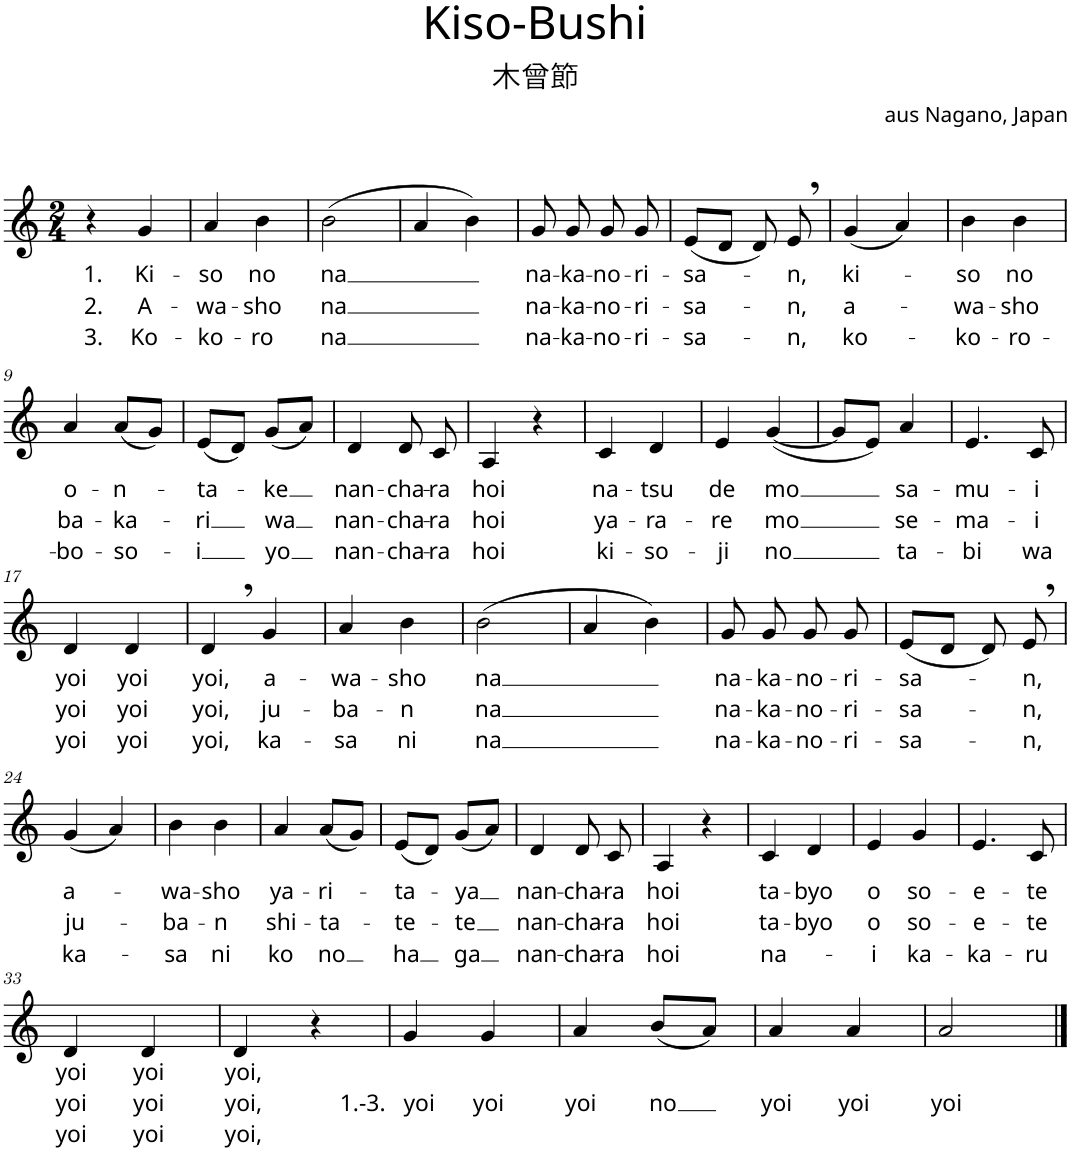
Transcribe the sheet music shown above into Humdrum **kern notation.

**kern	**text	**text	**text
*part1	*part1	*part1	*part1
*staff1	*staff1	*staff1	*staff1
*I"Piano	*	*	*
*I'Pno.	*	*	*
*clefG2	*	*	*
*k[]	*	*	*
*M2/4	*	*	*
=1	=1	=1	=1
!	!LO:LY:b	!LO:LY:b	!LO:LY:b
4r	1.	2.	3.
!	!LO:LY:b	!LO:LY:b	!LO:LY:b
4g/	Ki-	A-	Ko-
=2	=2	=2	=2
!	!LO:LY:b	!LO:LY:b	!LO:LY:b
4a/	-so	-wa-	-ko-
!	!LO:LY:b	!LO:LY:b	!LO:LY:b
4b\	no	-sho	-ro
=3	=3	=3	=3
!	!LO:LY:b	!LO:LY:b	!LO:LY:b
(2b\	na	na	na
=4	=4	=4	=4
4a/	.	.	.
4b\)	.	.	.
=5	=5	=5	=5
!	!LO:LY:b	!LO:LY:b	!LO:LY:b
8g/	na-	na-	na-
!	!LO:LY:b	!LO:LY:b	!LO:LY:b
8g/	-ka-	-ka-	-ka-
!	!LO:LY:b	!LO:LY:b	!LO:LY:b
8g/	-no-	-no-	-no-
!	!LO:LY:b	!LO:LY:b	!LO:LY:b
8g/	-ri-	-ri-	-ri-
=6	=6	=6	=6
!	!LO:LY:b	!LO:LY:b	!LO:LY:b
(8e/L	-sa-	-sa-	-sa-
8d/J	.	.	.
8d/)	.	.	.
!	!LO:LY:b	!LO:LY:b	!LO:LY:b
8e,/	-n,	-n,	-n,
=7	=7	=7	=7
!	!LO:LY:b	!LO:LY:b	!LO:LY:b
(4g/	ki-	a-	ko-
4a/)	.	.	.
=8	=8	=8	=8
!	!LO:LY:b	!LO:LY:b	!LO:LY:b
4b\	-so	-wa-	-ko-
!	!LO:LY:b	!LO:LY:b	!LO:LY:b
4b\	no	-sho	-ro-
!!LO:LB:g=z
=9	=9	=9	=9
!	!LO:LY:b	!LO:LY:b	!LO:LY:b
4a/	o-	ba-	-bo-
!	!LO:LY:b	!LO:LY:b	!LO:LY:b
(8a/L	-n-	-ka-	-so-
8g/J)	.	.	.
=10	=10	=10	=10
!	!LO:LY:b	!LO:LY:b	!LO:LY:b
(8e/L	-ta-	-ri	-i
8d/J)	.	.	.
!	!LO:LY:b	!LO:LY:b	!LO:LY:b
(8g/L	-ke	wa	yo
8a/J)	.	.	.
=11	=11	=11	=11
!	!LO:LY:b	!LO:LY:b	!LO:LY:b
4d/	nan-	nan-	nan-
!	!LO:LY:b	!LO:LY:b	!LO:LY:b
8d/	-cha-	-cha-	-cha-
!	!LO:LY:b	!LO:LY:b	!LO:LY:b
8c/	-ra	-ra	-ra
=12	=12	=12	=12
!	!LO:LY:b	!LO:LY:b	!LO:LY:b
4A/	hoi	hoi	hoi
4r	.	.	.
=13	=13	=13	=13
!	!LO:LY:b	!LO:LY:b	!LO:LY:b
4c/	na-	ya-	ki-
!	!LO:LY:b	!LO:LY:b	!LO:LY:b
4d/	-tsu	-ra-	-so-
=14	=14	=14	=14
!	!LO:LY:b	!LO:LY:b	!LO:LY:b
4e/	de	-re	-ji
!	!LO:LY:b	!LO:LY:b	!LO:LY:b
([4g/	mo	mo	no
=15	=15	=15	=15
8g/L]	.	.	.
8e/J)	.	.	.
!	!LO:LY:b	!LO:LY:b	!LO:LY:b
4a/	sa-	se-	ta-
=16	=16	=16	=16
!	!LO:LY:b	!LO:LY:b	!LO:LY:b
4.e/	-mu-	-ma-	-bi
!	!LO:LY:b	!LO:LY:b	!LO:LY:b
8c/	-i	-i	wa
!!LO:LB:g=z
=17	=17	=17	=17
!	!LO:LY:b	!LO:LY:b	!LO:LY:b
4d/	yoi	yoi	yoi
!	!LO:LY:b	!LO:LY:b	!LO:LY:b
4d/	yoi	yoi	yoi
=18	=18	=18	=18
!	!LO:LY:b	!LO:LY:b	!LO:LY:b
4d,/	yoi,	yoi,	yoi,
!	!LO:LY:b	!LO:LY:b	!LO:LY:b
4g/	a-	ju-	ka-
=19	=19	=19	=19
!	!LO:LY:b	!LO:LY:b	!LO:LY:b
4a/	-wa-	-ba-	-sa
!	!LO:LY:b	!LO:LY:b	!LO:LY:b
4b\	-sho	-n	ni
=20	=20	=20	=20
!	!LO:LY:b	!LO:LY:b	!LO:LY:b
(2b\	na	na	na
=21	=21	=21	=21
4a/	.	.	.
4b\)	.	.	.
=22	=22	=22	=22
!	!LO:LY:b	!LO:LY:b	!LO:LY:b
8g/	na-	na-	na-
!	!LO:LY:b	!LO:LY:b	!LO:LY:b
8g/	-ka-	-ka-	-ka-
!	!LO:LY:b	!LO:LY:b	!LO:LY:b
8g/	-no-	-no-	-no-
!	!LO:LY:b	!LO:LY:b	!LO:LY:b
8g/	-ri-	-ri-	-ri-
=23	=23	=23	=23
!	!LO:LY:b	!LO:LY:b	!LO:LY:b
(8e/L	-sa-	-sa-	-sa-
8d/J	.	.	.
8d/)	.	.	.
!	!LO:LY:b	!LO:LY:b	!LO:LY:b
8e,/	-n,	-n,	-n,
!!LO:LB:g=z
=24	=24	=24	=24
!	!LO:LY:b	!LO:LY:b	!LO:LY:b
(4g/	a-	ju-	ka-
4a/)	.	.	.
=25	=25	=25	=25
!	!LO:LY:b	!LO:LY:b	!LO:LY:b
4b\	-wa-	-ba-	-sa
!	!LO:LY:b	!LO:LY:b	!LO:LY:b
4b\	-sho	-n	ni
=26	=26	=26	=26
!	!LO:LY:b	!LO:LY:b	!LO:LY:b
4a/	ya-	shi-	ko
!	!LO:LY:b	!LO:LY:b	!LO:LY:b
(8a/L	-ri-	-ta-	no
8g/J)	.	.	.
=27	=27	=27	=27
!	!LO:LY:b	!LO:LY:b	!LO:LY:b
(8e/L	-ta-	-te-	ha
8d/J)	.	.	.
!	!LO:LY:b	!LO:LY:b	!LO:LY:b
(8g/L	-ya	-te	ga
8a/J)	.	.	.
=28	=28	=28	=28
!	!LO:LY:b	!LO:LY:b	!LO:LY:b
4d/	nan-	nan-	nan-
!	!LO:LY:b	!LO:LY:b	!LO:LY:b
8d/	-cha-	-cha-	-cha-
!	!LO:LY:b	!LO:LY:b	!LO:LY:b
8c/	-ra	-ra	-ra
=29	=29	=29	=29
!	!LO:LY:b	!LO:LY:b	!LO:LY:b
4A/	hoi	hoi	hoi
4r	.	.	.
=30	=30	=30	=30
!	!LO:LY:b	!LO:LY:b	!LO:LY:b
4c/	ta-	ta-	na-
!	!LO:LY:b	!LO:LY:b	!
4d/	-byo	-byo	.
=31	=31	=31	=31
!	!LO:LY:b	!LO:LY:b	!LO:LY:b
4e/	o	o	-i
!	!LO:LY:b	!LO:LY:b	!LO:LY:b
4g/	so-	so-	ka-
=32	=32	=32	=32
!	!LO:LY:b	!LO:LY:b	!LO:LY:b
4.e/	-e-	-e-	-ka-
!	!LO:LY:b	!LO:LY:b	!LO:LY:b
8c/	-te	-te	-ru
!!LO:LB:g=z
=33	=33	=33	=33
!	!LO:LY:b	!LO:LY:b	!LO:LY:b
4d/	yoi	yoi	yoi
!	!LO:LY:b	!LO:LY:b	!LO:LY:b
4d/	yoi	yoi	yoi
=34	=34	=34	=34
!	!LO:LY:b	!LO:LY:b	!LO:LY:b
4d/	yoi,	yoi,	yoi,
4r	.	.	.
=35	=35	=35	=35
!	!LO:LY:b	!LO:LY:b	!
4g/	yoi	1.-3. yoi	.
!	!LO:LY:b	!LO:LY:b	!
4g/	yoi	yoi	.
=36	=36	=36	=36
!	!LO:LY:b	!LO:LY:b	!
4a/	yoi	yoi	.
!	!LO:LY:b	!LO:LY:b	!
(8b/L	no	no	.
8a/J)	.	.	.
=37	=37	=37	=37
!	!LO:LY:b	!LO:LY:b	!
4a/	yoi	yoi	.
!	!LO:LY:b	!LO:LY:b	!
4a/	yoi	yoi	.
=38	=38	=38	=38
!	!LO:LY:b	!LO:LY:b	!
2a/	yoi	yoi	.
==	==	==	==
*-	*-	*-	*-
